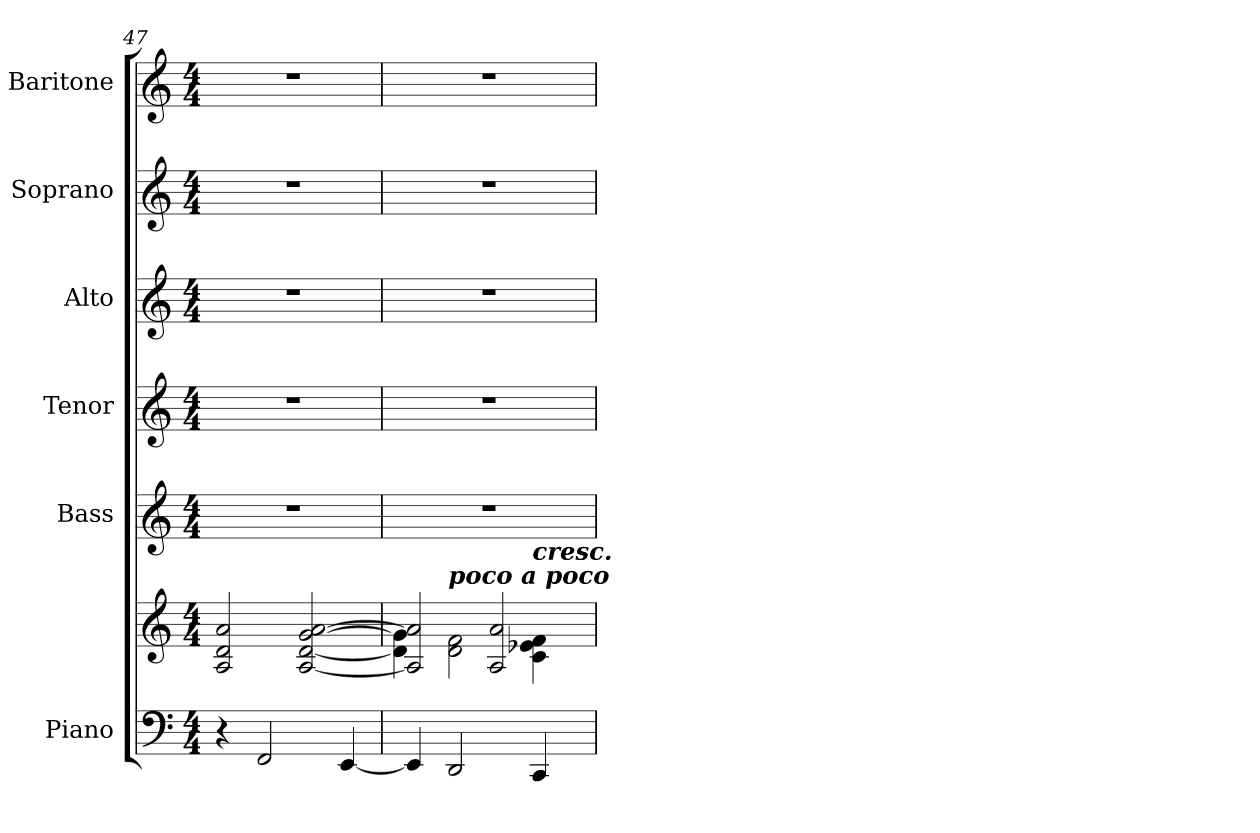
**kern	**kern	**kern	**kern	**kern	**kern	**kern
*part6	*part6	*part5	*part4	*part3	*part2	*part1
*staff7	*staff6	*staff5	*staff4	*staff3	*staff2	*staff1
*I"Piano	*	*I"Bass	*I"Tenor	*I"Alto	*I"Soprano	*I"Baritone
*	*	*I'B	*I'T	*I'A	*I'S	*
*clefF4	*clefG2	*clefG2	*clefG2	*clefG2	*clefG2	*clefG2
*k[]	*k[]	*k[]	*k[]	*k[]	*k[]	*k[]
*M4/4	*M4/4	*M4/4	*M4/4	*M4/4	*M4/4	*M4/4
=47	=47	=47	=47	=47	=47	=47
*^	*^	*	*	*	*	*
4r	2ryy	2A/ 2d/ 2a/	2ryy	1r	1r	1r	1r	1r
2FF/	.	.	.	.	.	.	.	.
.	2ryy	[2A/ [2d/ [2g/ [2a/	2ryy	.	.	.	.	.
[4EE/	.	.	.	.	.	.	.	.
=48	=48	=48	=48	=48	=48	=48	=48	=48
4EE/]	1ryy	2A/] 2a/]	4d\] 4g\]	1r	1r	1r	1r	1r
!	!	!	!LO:TX:a:Bi:t=poco a poco	!	!	!	!	!
2DD/	.	.	2d\ 2f\	.	.	.	.	.
.	.	2A/ 2a/	.	.	.	.	.	.
!	!	!	!LO:TX:a:Bi:t=cresc.	!	!	!	!	!
4CC/	.	.	4c\ 4e-X\ 4f\	.	.	.	.	.
*v	*v	*	*	*	*	*	*	*
*	*v	*v	*	*	*	*	*
=	=	=	=	=	=	=
*-	*-	*-	*-	*-	*-	*-
